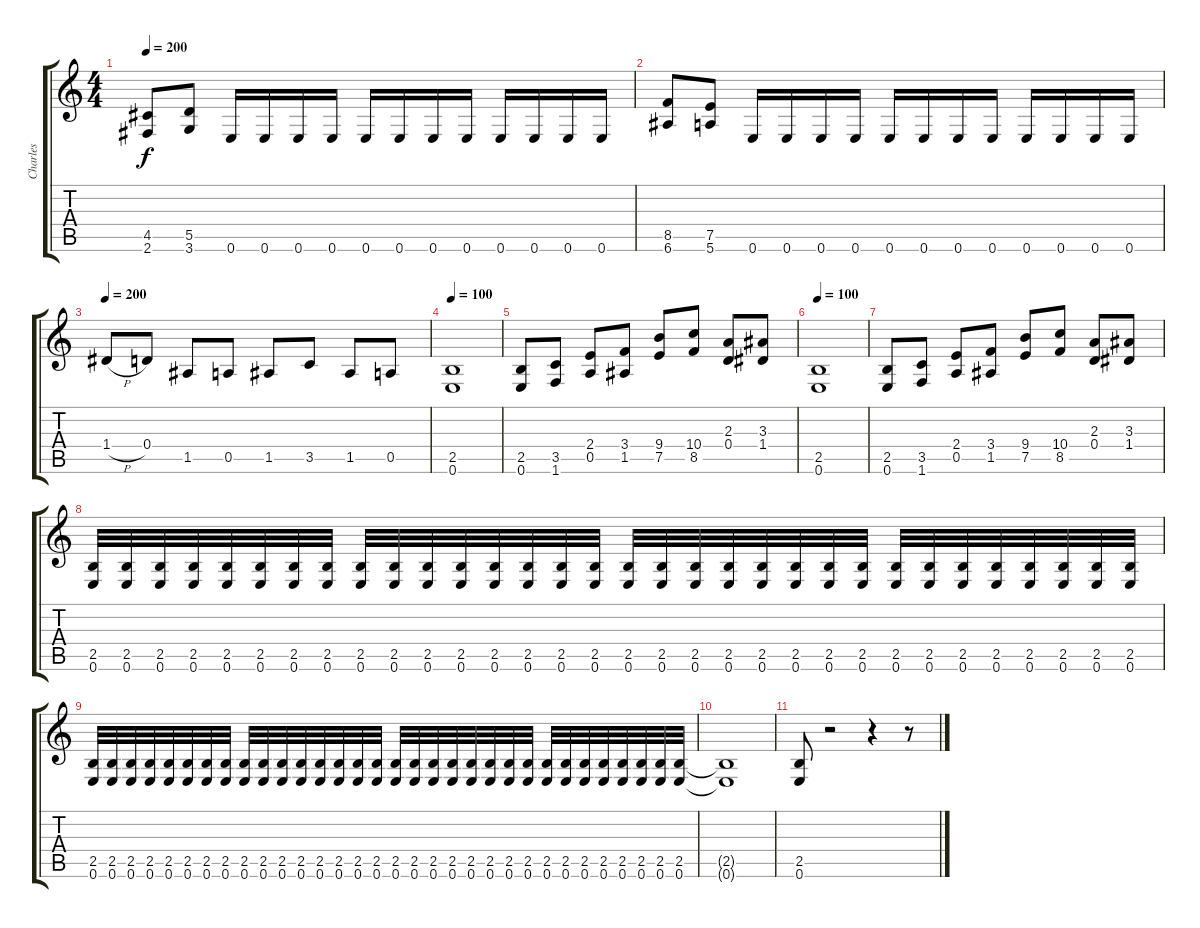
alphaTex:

\track ("Charles" "Charles") {instrument distortionguitar}
\staff {score tabs}
\tuning (E4 B3 G3 D3 A2 E2) {hide}
\ts (4 4)
\tempo 200
\clef g2
\ks c
(4.5 2.6).8{dy f} (5.5 3.6).8 0.6.16 0.6.16 0.6.16 0.6.16 0.6.16 0.6.16 0.6.16 0.6.16 0.6.16 0.6.16 0.6.16 0.6.16 |
(8.5 6.6).8 (7.5 5.6).8 0.6.16 0.6.16 0.6.16 0.6.16 0.6.16 0.6.16 0.6.16 0.6.16 0.6.16 0.6.16 0.6.16 0.6.16 |
\tempo 200
1.4{h}.8 0.4.8 1.5.8 0.5.8 1.5.8 3.5.8 1.5.8 0.5.8 |
\tempo 100
(2.5 0.6).1 |
(2.5 0.6).8 (3.5 1.6).8 (2.4 0.5).8 (3.4 1.5).8 (9.4 7.5).8 (10.4 8.5).8 (2.3 0.4).8 (3.3 1.4).8 |
\tempo 100
(2.5 0.6).1 |
(2.5 0.6).8 (3.5 1.6).8 (2.4 0.5).8 (3.4 1.5).8 (9.4 7.5).8 (10.4 8.5).8 (2.3 0.4).8 (3.3 1.4).8 |
(2.5 0.6).32 (2.5 0.6).32 (2.5 0.6).32 (2.5 0.6).32 (2.5 0.6).32 (2.5 0.6).32 (2.5 0.6).32 (2.5 0.6).32 (2.5 0.6).32 (2.5 0.6).32 (2.5 0.6).32 (2.5 0.6).32 (2.5 0.6).32 (2.5 0.6).32 (2.5 0.6).32 (2.5 0.6).32 (2.5 0.6).32 (2.5 0.6).32 (2.5 0.6).32 (2.5 0.6).32 (2.5 0.6).32 (2.5 0.6).32 (2.5 0.6).32 (2.5 0.6).32 (2.5 0.6).32 (2.5 0.6).32 (2.5 0.6).32 (2.5 0.6).32 (2.5 0.6).32 (2.5 0.6).32 (2.5 0.6).32 (2.5 0.6).32 |
(2.5 0.6).32 (2.5 0.6).32 (2.5 0.6).32 (2.5 0.6).32 (2.5 0.6).32 (2.5 0.6).32 (2.5 0.6).32 (2.5 0.6).32 (2.5 0.6).32 (2.5 0.6).32 (2.5 0.6).32 (2.5 0.6).32 (2.5 0.6).32 (2.5 0.6).32 (2.5 0.6).32 (2.5 0.6).32 (2.5 0.6).32 (2.5 0.6).32 (2.5 0.6).32 (2.5 0.6).32 (2.5 0.6).32 (2.5 0.6).32 (2.5 0.6).32 (2.5 0.6).32 (2.5 0.6).32 (2.5 0.6).32 (2.5 0.6).32 (2.5 0.6).32 (2.5 0.6).32 (2.5 0.6).32 (2.5 0.6).32 (2.5 0.6).32 |
(2.5{t} 0.6{t}).1 |
(2.5 0.6).8 r.2 r.4 r.8
